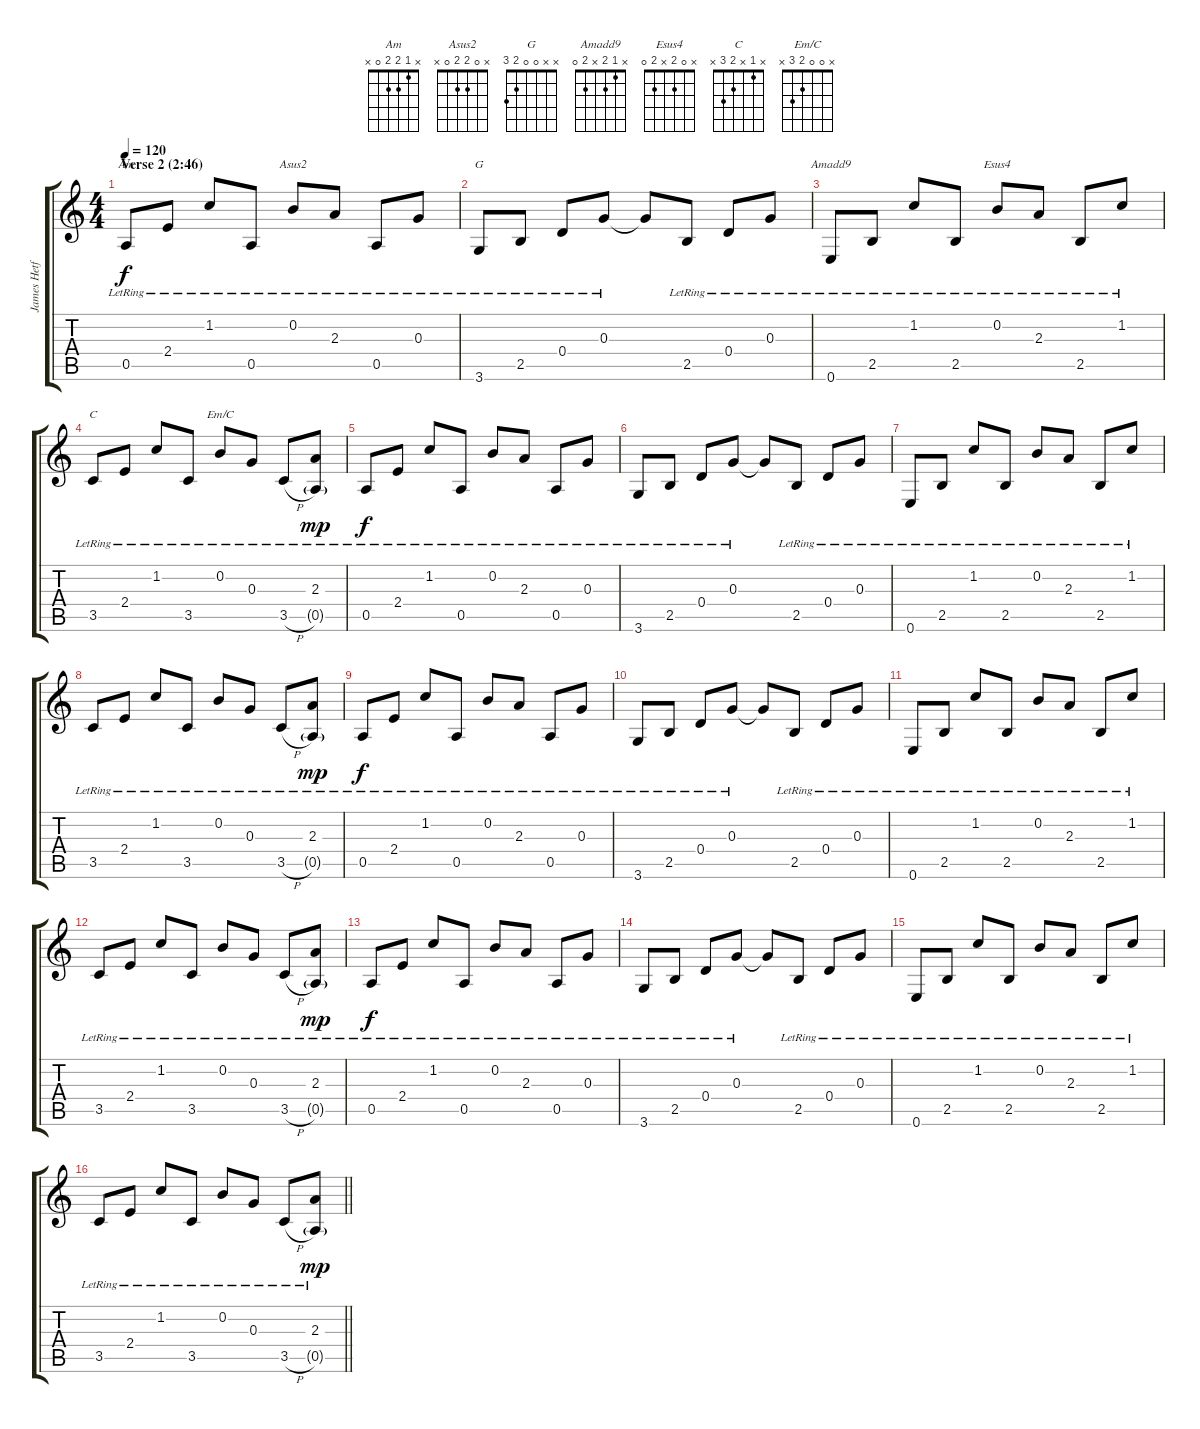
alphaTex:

\track ("James Hetfield Rhythm Gtr." "James Hetf") {instrument electricguitarclean}
\staff {score tabs}
\tuning (E4 B3 G3 D3 A2 E2) {hide}
\chord ("Am" x 1 2 2 0 x)
\chord ("Asus2" x 0 2 2 0 x)
\chord ("G" x x 0 0 2 3)
\chord ("Amadd9" x 1 2 x 2 0)
\chord ("Esus4" x 0 2 x 2 0)
\chord ("C" x 1 x 2 3 x)
\chord ("Em/C" x 0 0 2 3 x)
\ts (4 4)
\section ("" "Verse 2 (2:46)")
\tempo 120
\clef g2
\ks aminor
0.5{lr}.8{ch "Am" dy f} 2.4{lr}.8 1.2{lr}.8 0.5{lr}.8 0.2{lr}.8{ch "Asus2"} 2.3{lr}.8 0.5{lr}.8 0.3{lr}.8 |
3.6{lr}.8{ch "G"} 2.5{lr}.8 0.4{lr}.8 0.3{lr}.8 0.3{t}.8 2.5{lr}.8 0.4{lr}.8 0.3{lr}.8 |
0.6{lr}.8{ch "Amadd9"} 2.5{lr}.8 1.2{lr}.8 2.5{lr}.8 0.2{lr}.8{ch "Esus4"} 2.3{lr}.8 2.5{lr}.8 1.2{lr}.8 |
3.5{lr}.8{ch "C"} 2.4{lr}.8 1.2{lr}.8 3.5{lr}.8 0.2{lr}.8{ch "Em/C"} 0.3{lr}.8 3.5{h lr}.8 (2.3{lr} 0.5{g}).8{dy mp} |
0.5{lr}.8{dy f} 2.4{lr}.8 1.2{lr}.8 0.5{lr}.8 0.2{lr}.8 2.3{lr}.8 0.5{lr}.8 0.3{lr}.8 |
3.6{lr}.8 2.5{lr}.8 0.4{lr}.8 0.3{lr}.8 0.3{t}.8 2.5{lr}.8 0.4{lr}.8 0.3{lr}.8 |
0.6{lr}.8 2.5{lr}.8 1.2{lr}.8 2.5{lr}.8 0.2{lr}.8 2.3{lr}.8 2.5{lr}.8 1.2{lr}.8 |
3.5{lr}.8 2.4{lr}.8 1.2{lr}.8 3.5{lr}.8 0.2{lr}.8 0.3{lr}.8 3.5{h lr}.8 (2.3{lr} 0.5{g}).8{dy mp} |
0.5{lr}.8{dy f} 2.4{lr}.8 1.2{lr}.8 0.5{lr}.8 0.2{lr}.8 2.3{lr}.8 0.5{lr}.8 0.3{lr}.8 |
3.6{lr}.8 2.5{lr}.8 0.4{lr}.8 0.3{lr}.8 0.3{t}.8 2.5{lr}.8 0.4{lr}.8 0.3{lr}.8 |
0.6{lr}.8 2.5{lr}.8 1.2{lr}.8 2.5{lr}.8 0.2{lr}.8 2.3{lr}.8 2.5{lr}.8 1.2{lr}.8 |
3.5{lr}.8 2.4{lr}.8 1.2{lr}.8 3.5{lr}.8 0.2{lr}.8 0.3{lr}.8 3.5{h lr}.8 (2.3{lr} 0.5{g}).8{dy mp} |
0.5{lr}.8{dy f} 2.4{lr}.8 1.2{lr}.8 0.5{lr}.8 0.2{lr}.8 2.3{lr}.8 0.5{lr}.8 0.3{lr}.8 |
3.6{lr}.8 2.5{lr}.8 0.4{lr}.8 0.3{lr}.8 0.3{t}.8 2.5{lr}.8 0.4{lr}.8 0.3{lr}.8 |
0.6{lr}.8 2.5{lr}.8 1.2{lr}.8 2.5{lr}.8 0.2{lr}.8 2.3{lr}.8 2.5{lr}.8 1.2{lr}.8 |
\barLineRight lightlight
3.5{lr}.8 2.4{lr}.8 1.2{lr}.8 3.5{lr}.8 0.2{lr}.8 0.3{lr}.8 3.5{h lr}.8 (2.3{lr} 0.5{g}).8{dy mp}
